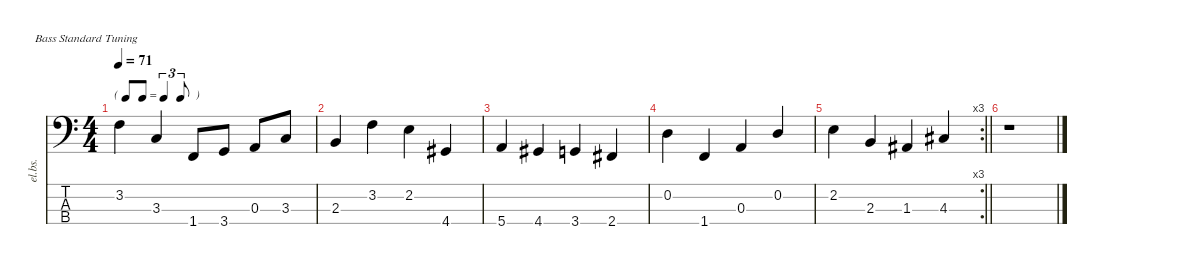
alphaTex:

\defaultSystemsLayout 4
\hideDynamics
\bracketExtendMode nobrackets
\track ("Electric Bass" "el.bs.") {mute instrument electricbassfinger}
\staff {score tabs}
\tuning (G2 D2 A1 E1)
\ts (4 4)
\tf triplet8th
\tempo 71
\clef f4
\ks c
3.2.4{dy mf beam Down} 3.3.4{beam Up} 1.4.8{beam Up} 3.4.8{beam Up} 0.3.8{beam Up} 3.3.8{beam Up} |
2.3.4{beam Up} 3.2.4{beam Down} 2.2.4{beam Down} 4.4{acc #}.4{beam Up} |
5.4.4{beam Up} 4.4{acc #}.4{beam Up} 3.4.4{beam Up} 2.4{acc #}.4{beam Up} |
0.2.4{beam Down} 1.4.4{beam Up} 0.3.4{beam Up} 0.2.4{beam Up} |
\rc 3
\barLineRight lightlight
2.2.4{beam Down} 2.3.4{beam Up} 1.3{acc #}.4{beam Up} 4.3{acc #}.4{beam Up} |
r.1{beam Down}
